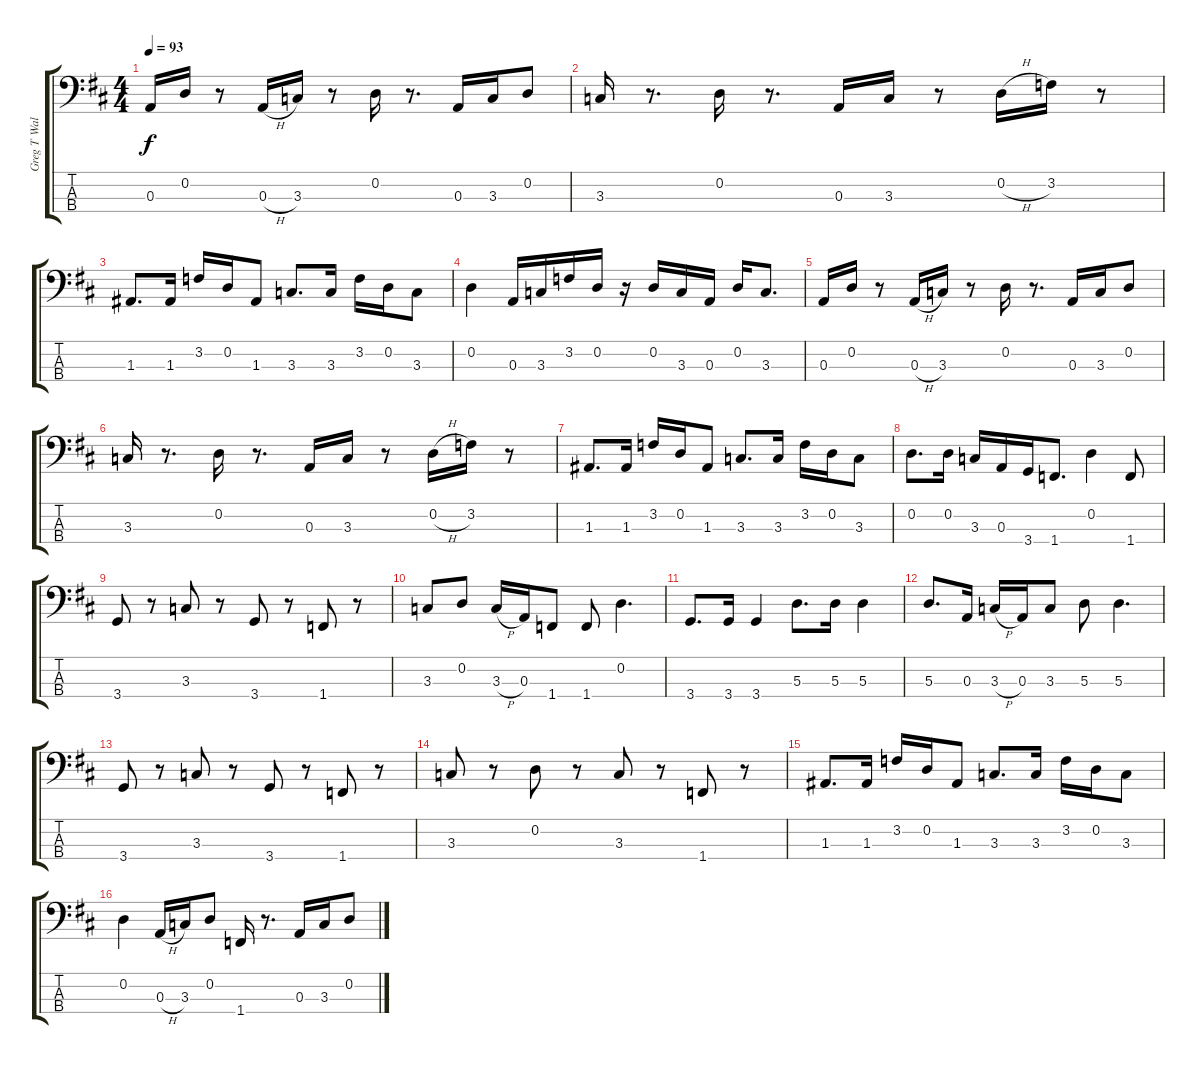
\track ("Greg T Walker Bass" "Greg T Wal") {instrument electricbassfinger}
\staff {score tabs}
\tuning (G2 D2 A1 E1) {hide}
\ts (4 4)
\tempo 93
\clef f4
\ks bminor
0.3.16{dy f} 0.2.16 r.8 0.3{h}.16 3.3.16 r.8 0.2.16 r.8{d} 0.3.16 3.3.16 0.2.8 |
3.3.16 r.8{d} 0.2.16 r.8{d} 0.3.16 3.3.16 r.8 0.2{h}.16 3.2.16 r.8 |
1.3.8{d} 1.3.16 3.2.16 0.2.16 1.3.8 3.3.8{d} 3.3.16 3.2.16 0.2.16 3.3.8 |
0.2.4 0.3.16 3.3.16 3.2.16 0.2.16 r.16 0.2.16 3.3.16 0.3.16 0.2.16 3.3.8{d} |
0.3.16 0.2.16 r.8 0.3{h}.16 3.3.16 r.8 0.2.16 r.8{d} 0.3.16 3.3.16 0.2.8 |
3.3.16 r.8{d} 0.2.16 r.8{d} 0.3.16 3.3.16 r.8 0.2{h}.16 3.2.16 r.8 |
1.3.8{d} 1.3.16 3.2.16 0.2.16 1.3.8 3.3.8{d} 3.3.16 3.2.16 0.2.16 3.3.8 |
0.2.8{d} 0.2.16 3.3.16 0.3.16 3.4.16 1.4.8{d} 0.2.4 1.4.8 |
3.4.8 r.8 3.3.8 r.8 3.4.8 r.8 1.4.8 r.8 |
3.3.8 0.2.8 3.3{h}.16 0.3.16 1.4.8 1.4.8 0.2.4{d} |
3.4.8{d} 3.4.16 3.4.4 5.3.8{d} 5.3.16 5.3.4 |
5.3.8{d} 0.3.16 3.3{h}.16 0.3.16 3.3.8 5.3.8 5.3.4{d} |
3.4.8 r.8 3.3.8 r.8 3.4.8 r.8 1.4.8 r.8 |
3.3.8 r.8 0.2.8 r.8 3.3.8 r.8 1.4.8 r.8 |
1.3.8{d} 1.3.16 3.2.16 0.2.16 1.3.8 3.3.8{d} 3.3.16 3.2.16 0.2.16 3.3.8 |
0.2.4 0.3{h}.16 3.3.16 0.2.8 1.4.16 r.8{d} 0.3.16 3.3.16 0.2.8
